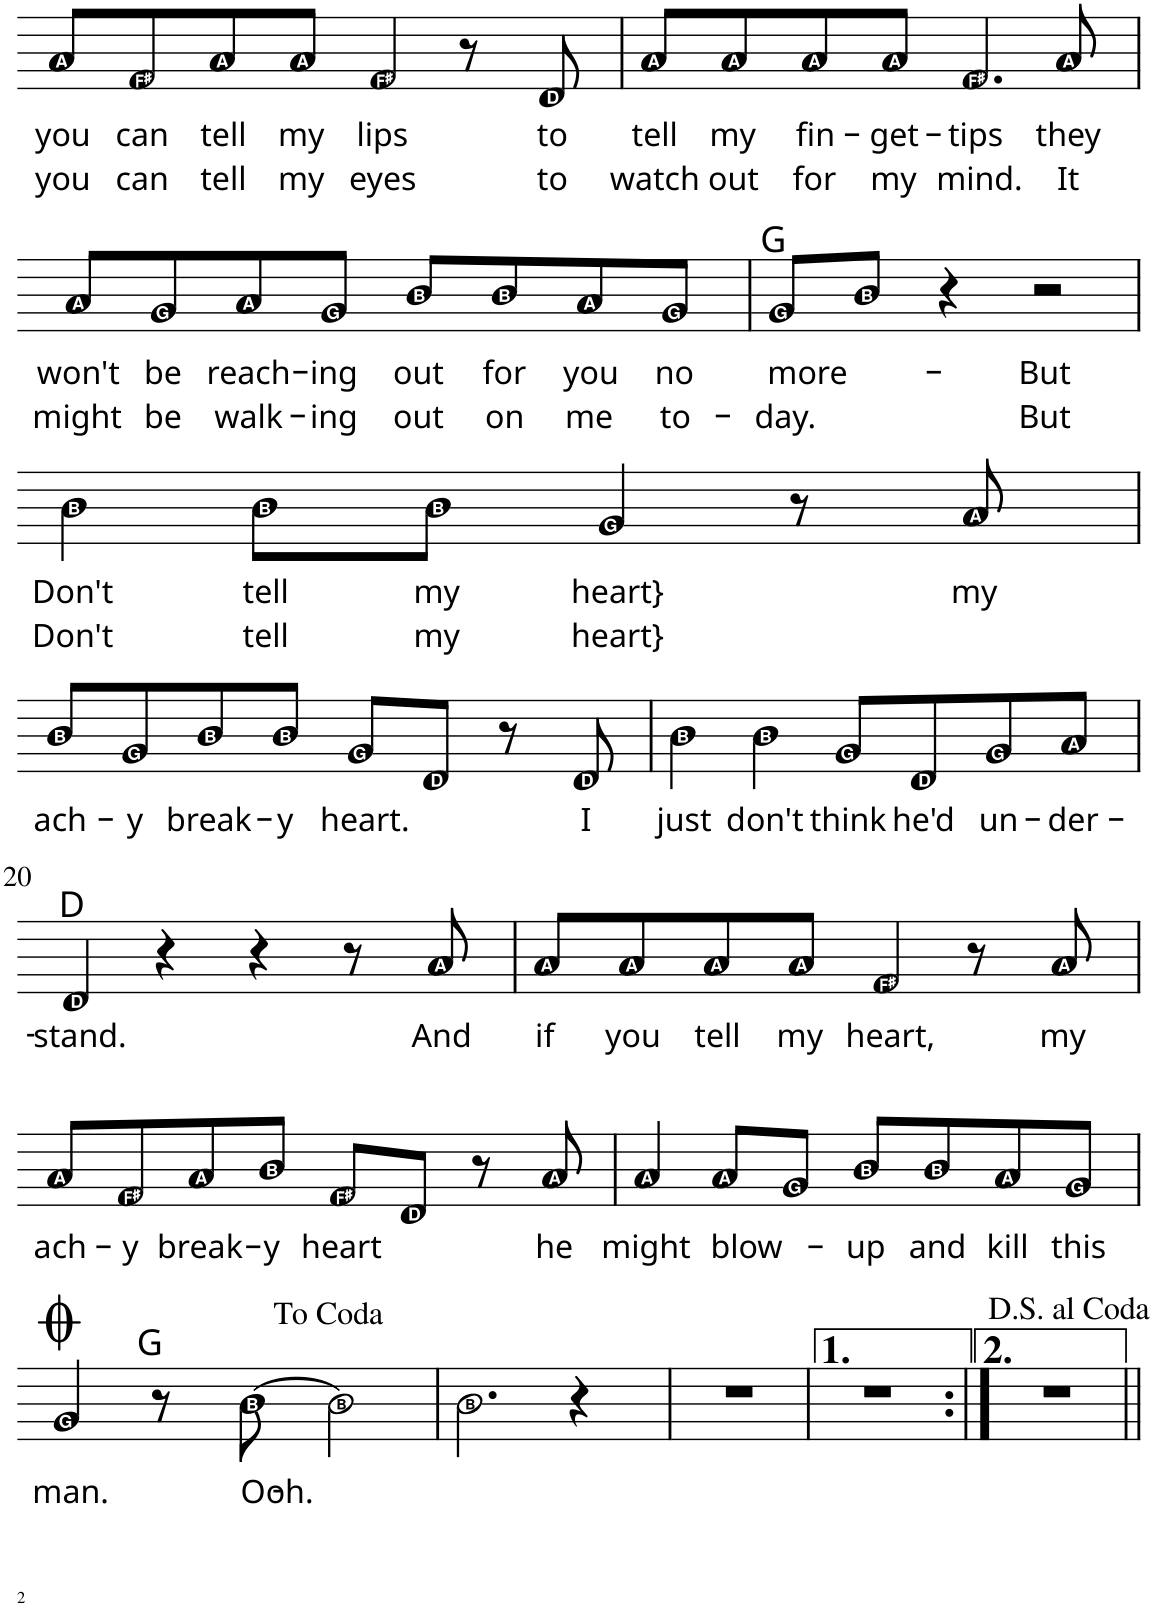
**kern	**text	**text	**harte
*part1	*part1	*part1	*part1
*staff1	*staff1	*staff1	*
*I"Piano	*	*	*
*I'Pno	*	*	*
!!LO:PB:g=z
*clefG2	*	*	*
*k[f#]	*	*	*
*M4/4	*	*	*
=13	=13	=13	=13
!	!LO:LY:b	!LO:LY:b	!
8a/L	you	you	.
!	!LO:LY:b	!LO:LY:b	!
8f#/	can	can	.
!	!LO:LY:b	!LO:LY:b	!
8a/	tell	tell	.
!	!LO:LY:b	!LO:LY:b	!
8a/J	my	my	.
!	!LO:LY:b	!LO:LY:b	!
4f#/	lips	eyes	.
8r	.	.	.
!	!LO:LY:b	!LO:LY:b	!
8d/	to	to	.
=14	=14	=14	=14
!	!LO:LY:b	!LO:LY:b	!
8a/L	tell	watch	.
!	!LO:LY:b	!LO:LY:b	!
8a/	my	out	.
!	!LO:LY:b	!LO:LY:b	!
8a/	fin-	for	.
!	!LO:LY:b	!LO:LY:b	!
8a/J	-get-	my	.
!	!LO:LY:b	!LO:LY:b	!
4.f#/	-tips	mind.	.
!	!LO:LY:b	!LO:LY:b	!
8a/	they	It	.
!!LO:LB:g=z
=15	=15	=15	=15
!	!LO:LY:b	!LO:LY:b	!
8a/L	won't	might	.
!	!LO:LY:b	!LO:LY:b	!
8g/	be	be	.
!	!LO:LY:b	!LO:LY:b	!
8a/	reach-	walk-	.
!	!LO:LY:b	!LO:LY:b	!
8g/J	-ing	-ing	.
!	!LO:LY:b	!LO:LY:b	!
8b/L	out	out	.
!	!LO:LY:b	!LO:LY:b	!
8b/	for	on	.
!	!LO:LY:b	!LO:LY:b	!
8a/	you	me	.
!	!LO:LY:b	!LO:LY:b	!
8g/J	no	to-	.
=16	=16	=16	=16
!	!LO:LY:b	!LO:LY:b	!
8g/L	more-	-day.	G:maj
8b/J	.	.	.
4r	.	.	.
!	!LO:LY:b	!LO:LY:b	!
2r	But	But	.
!!LO:LB:g=z
=17	=17	=17	=17
!	!LO:LY:b	!LO:LY:b	!
4b\	Don't	Don't	.
!	!LO:LY:b	!LO:LY:b	!
8b\L	tell	tell	.
!	!LO:LY:b	!LO:LY:b	!
8b\J	my	my	.
!	!LO:LY:b	!LO:LY:b	!
4g/	heart}	heart}	.
8r	.	.	.
!	!LO:LY:b	!	!
8a/	my	.	.
!!LO:LB:g=z
=18	=18	=18	=18
!	!LO:LY:b	!	!
8b/L	ach-	.	.
!	!LO:LY:b	!	!
8g/	-y	.	.
!	!LO:LY:b	!	!
8b/	break-	.	.
!	!LO:LY:b	!	!
8b/J	-y	.	.
!	!LO:LY:b	!	!
8g/L	heart.	.	.
8d/J	.	.	.
8r	.	.	.
!	!LO:LY:b	!	!
8d/	I	.	.
=19	=19	=19	=19
!	!LO:LY:b	!	!
4b\	just	.	.
!	!LO:LY:b	!	!
4b\	don't	.	.
!	!LO:LY:b	!	!
8g/L	think	.	.
!	!LO:LY:b	!	!
8d/	he'd	.	.
!	!LO:LY:b	!	!
8g/	un-	.	.
!	!LO:LY:b	!	!
8a/J	-der-	.	.
!!LO:LB:g=z
=20	=20	=20	=20
!	!LO:LY:b	!	!
4d/	-stand.	.	D:maj
4r	.	.	.
4r	.	.	.
8r	.	.	.
!	!LO:LY:b	!	!
8a/	And	.	.
=21	=21	=21	=21
!	!LO:LY:b	!	!
8a/L	if	.	.
!	!LO:LY:b	!	!
8a/	you	.	.
!	!LO:LY:b	!	!
8a/	tell	.	.
!	!LO:LY:b	!	!
8a/J	my	.	.
!	!LO:LY:b	!	!
4f#/	heart,	.	.
8r	.	.	.
!	!LO:LY:b	!	!
8a/	my	.	.
!!LO:LB:g=z
=22	=22	=22	=22
!	!LO:LY:b	!	!
8a/L	ach-	.	.
!	!LO:LY:b	!	!
8f#/	-y	.	.
!	!LO:LY:b	!	!
8a/	break-	.	.
!	!LO:LY:b	!	!
8b/J	-y	.	.
!	!LO:LY:b	!	!
8f#/L	heart	.	.
8d/J	.	.	.
8r	.	.	.
!	!LO:LY:b	!	!
8a/	he	.	.
=23	=23	=23	=23
!	!LO:LY:b	!	!
4a/	might	.	.
!	!LO:LY:b	!	!
8a/L	blow-	.	.
8g/J	.	.	.
!	!LO:LY:b	!	!
8b/L	-up	.	.
!	!LO:LY:b	!	!
8b/	and	.	.
!	!LO:LY:b	!	!
8a/	kill	.	.
!	!LO:LY:b	!	!
8g/J	this	.	.
!!LO:LB:g=z
=24	=24	=24	=24
!	!LO:LY:b	!	!
4g/	man.	.	G:maj
8r	.	.	.
!	!LO:LY:b	!	!
[8b\	Ooh.-	.	.
2b\]	.	.	.
=25	=25	=25	=25
2.b\	.	.	.
4r	.	.	.
=26	=26	=26	=26
1r	.	.	.
=27	=27	=27	=27
1r	.	.	.
=28:|!	=28:|!	=28:|!	=28:|!
1r	.	.	.
=||	=||	=||	=||
*-	*-	*-	*-
